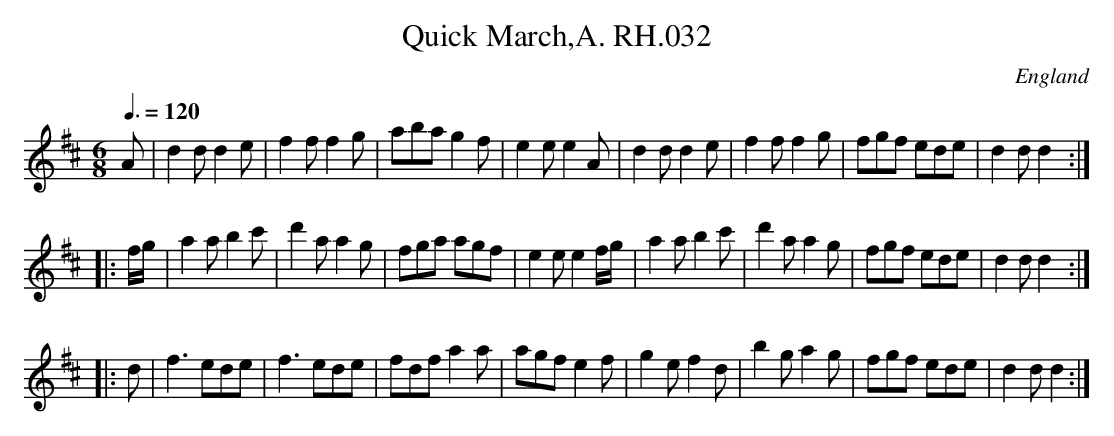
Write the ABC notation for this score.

X:1
T:Quick March,A. RH.032
O:England
M:6/8
L:1/8
Q:3/8=120
K:D major
A|d2d d2e|f2f f2g|aba g2f|e2e e2A|\
d2d d2e|f2f f2g|fgf ede|d2d d2:|!
|:f/g/|a2a b2c'|d'2a a2g|fga agf|e2e e2f/g/|\
a2a b2c'|d'2a a2g|fgf ede|d2d d2:|!
|:d|f3 ede|f3 ede|fdf a2a|agf e2f|\
g2e f2d|b2g a2g|fgf ede|d2d d2:|
